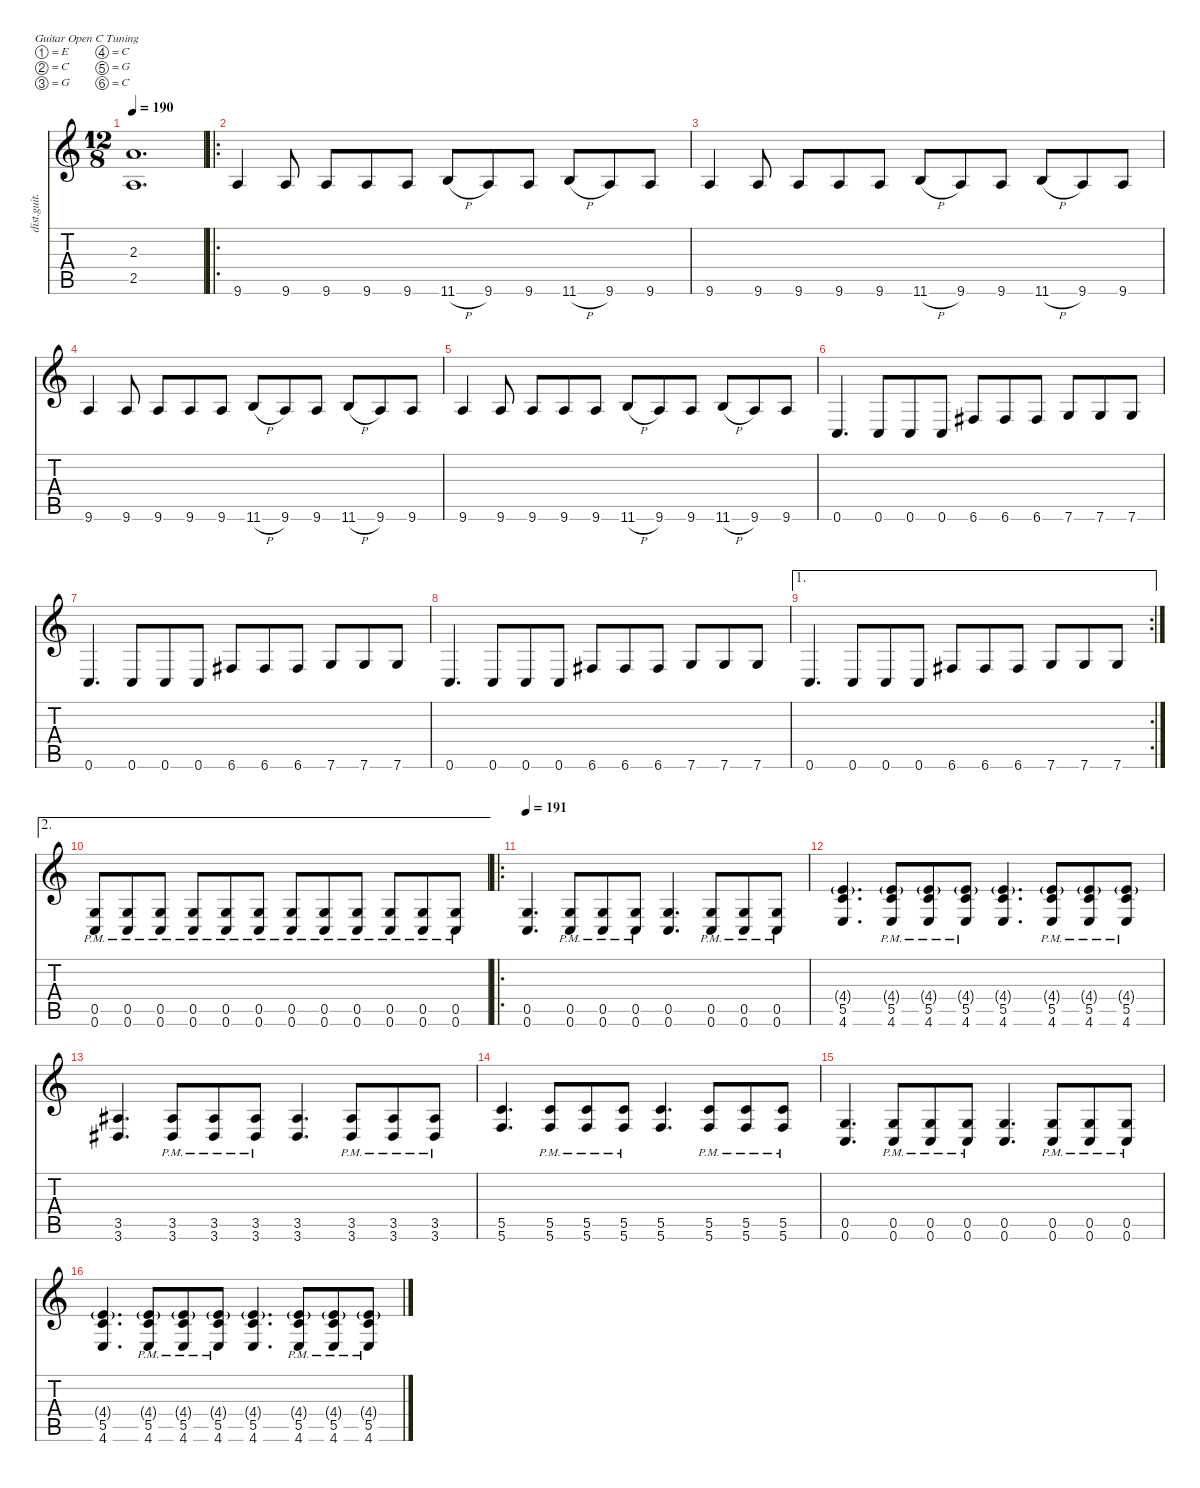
\defaultSystemsLayout 4
\hideDynamics
\bracketExtendMode nobrackets
\otherSystemsTrackNameOrientation horizontal
\track ("Guitar 1" "dist.guit.") {defaultSystemsLayout 8 mute instrument distortionguitar}
\staff {score tabs}
\tuning (E4 C4 G3 C3 G2 C2)
\ts (12 8)
\tempo 190
\clef g2
\ks c
(2.3{t} 2.5{t}).1{d dy f beam Up} |
\ro
9.6.4{beam Up} 9.6.8{beam Up} 9.6.8{beam Up} 9.6.8{beam Up} 9.6.8{beam Up} 11.6{h}.8{beam Up} 9.6.8{beam Up} 9.6.8{beam Up} 11.6{h}.8{beam Up} 9.6.8{beam Up} 9.6.8{beam Up} |
9.6.4{beam Up} 9.6.8{beam Up} 9.6.8{beam Up} 9.6.8{beam Up} 9.6.8{beam Up} 11.6{h}.8{beam Up} 9.6.8{beam Up} 9.6.8{beam Up} 11.6{h}.8{beam Up} 9.6.8{beam Up} 9.6.8{beam Up} |
9.6.4{beam Up} 9.6.8{beam Up} 9.6.8{beam Up} 9.6.8{beam Up} 9.6.8{beam Up} 11.6{h}.8{beam Up} 9.6.8{beam Up} 9.6.8{beam Up} 11.6{h}.8{beam Up} 9.6.8{beam Up} 9.6.8{beam Up} |
9.6.4{beam Up} 9.6.8{beam Up} 9.6.8{beam Up} 9.6.8{beam Up} 9.6.8{beam Up} 11.6{h}.8{beam Up} 9.6.8{beam Up} 9.6.8{beam Up} 11.6{h}.8{beam Up} 9.6.8{beam Up} 9.6.8{beam Up} |
0.6.4{d beam Up} 0.6.8{beam Up} 0.6.8{beam Up} 0.6.8{beam Up} 6.6{acc #}.8{beam Up} 6.6{acc #}.8{beam Up} 6.6{acc #}.8{beam Up} 7.6.8{beam Up} 7.6.8{beam Up} 7.6.8{beam Up} |
0.6.4{d beam Up} 0.6.8{beam Up} 0.6.8{beam Up} 0.6.8{beam Up} 6.6{acc #}.8{beam Up} 6.6{acc #}.8{beam Up} 6.6{acc #}.8{beam Up} 7.6.8{beam Up} 7.6.8{beam Up} 7.6.8{beam Up} |
0.6.4{d beam Up} 0.6.8{beam Up} 0.6.8{beam Up} 0.6.8{beam Up} 6.6{acc #}.8{beam Up} 6.6{acc #}.8{beam Up} 6.6{acc #}.8{beam Up} 7.6.8{beam Up} 7.6.8{beam Up} 7.6.8{beam Up} |
\ae 1
\rc 2
0.6.4{d beam Up} 0.6.8{beam Up} 0.6.8{beam Up} 0.6.8{beam Up} 6.6{acc #}.8{beam Up} 6.6{acc #}.8{beam Up} 6.6{acc #}.8{beam Up} 7.6.8{beam Up} 7.6.8{beam Up} 7.6.8{beam Up} |
\ae 2
(0.5{pm} 0.6{pm}).8{beam Up} (0.5{pm} 0.6{pm}).8{beam Up} (0.5{pm} 0.6{pm}).8{beam Up} (0.5{pm} 0.6{pm}).8{beam Up} (0.5{pm} 0.6{pm}).8{beam Up} (0.5{pm} 0.6{pm}).8{beam Up} (0.5{pm} 0.6{pm}).8{beam Up} (0.5{pm} 0.6{pm}).8{beam Up} (0.5{pm} 0.6{pm}).8{beam Up} (0.5{pm} 0.6{pm}).8{beam Up} (0.5{pm} 0.6{pm}).8{beam Up} (0.5{pm} 0.6{pm}).8{beam Up} |
\ro
\tempo 191
(0.5 0.6).4{d beam Up} (0.5{pm} 0.6{pm}).8{beam Up} (0.5{pm} 0.6{pm}).8{beam Up} (0.5{pm} 0.6{pm}).8{beam Up} (0.5 0.6).4{d beam Up} (0.5{pm} 0.6{pm}).8{beam Up} (0.5{pm} 0.6{pm}).8{beam Up} (0.5{pm} 0.6{pm}).8{beam Up} |
(4.4{g} 5.5 4.6).4{d beam Up} (4.4{g pm} 5.5{pm} 4.6{pm}).8{beam Up} (4.4{g pm} 5.5{pm} 4.6{pm}).8{beam Up} (4.4{g pm} 5.5{pm} 4.6{pm}).8{beam Up} (4.4{g} 5.5 4.6).4{d beam Up} (4.4{g pm} 5.5{pm} 4.6{pm}).8{beam Up} (4.4{g pm} 5.5{pm} 4.6{pm}).8{beam Up} (4.4{g pm} 5.5{pm} 4.6{pm}).8{beam Up} |
(3.5{acc #} 3.6{acc #}).4{d beam Up} (3.5{pm acc #} 3.6{pm acc #}).8{beam Up} (3.5{pm acc #} 3.6{pm acc #}).8{beam Up} (3.5{pm acc #} 3.6{pm acc #}).8{beam Up} (3.5{acc #} 3.6{acc #}).4{d beam Up} (3.5{pm acc #} 3.6{pm acc #}).8{beam Up} (3.5{pm acc #} 3.6{pm acc #}).8{beam Up} (3.5{pm acc #} 3.6{pm acc #}).8{beam Up} |
(5.5 5.6).4{d beam Up} (5.5{pm} 5.6{pm}).8{beam Up} (5.5{pm} 5.6{pm}).8{beam Up} (5.5{pm} 5.6{pm}).8{beam Up} (5.5 5.6).4{d beam Up} (5.5{pm} 5.6{pm}).8{beam Up} (5.5{pm} 5.6{pm}).8{beam Up} (5.5{pm} 5.6{pm}).8{beam Up} |
(0.5 0.6).4{d beam Up} (0.5{pm} 0.6{pm}).8{beam Up} (0.5{pm} 0.6{pm}).8{beam Up} (0.5{pm} 0.6{pm}).8{beam Up} (0.5 0.6).4{d beam Up} (0.5{pm} 0.6{pm}).8{beam Up} (0.5{pm} 0.6{pm}).8{beam Up} (0.5{pm} 0.6{pm}).8{beam Up} |
(4.4{g} 5.5 4.6).4{d beam Up} (4.4{g pm} 5.5{pm} 4.6{pm}).8{beam Up} (4.4{g pm} 5.5{pm} 4.6{pm}).8{beam Up} (4.4{g pm} 5.5{pm} 4.6{pm}).8{beam Up} (4.4{g} 5.5 4.6).4{d beam Up} (4.4{g pm} 5.5{pm} 4.6{pm}).8{beam Up} (4.4{g pm} 5.5{pm} 4.6{pm}).8{beam Up} (4.4{g pm} 5.5{pm} 4.6{pm}).8{beam Up}
